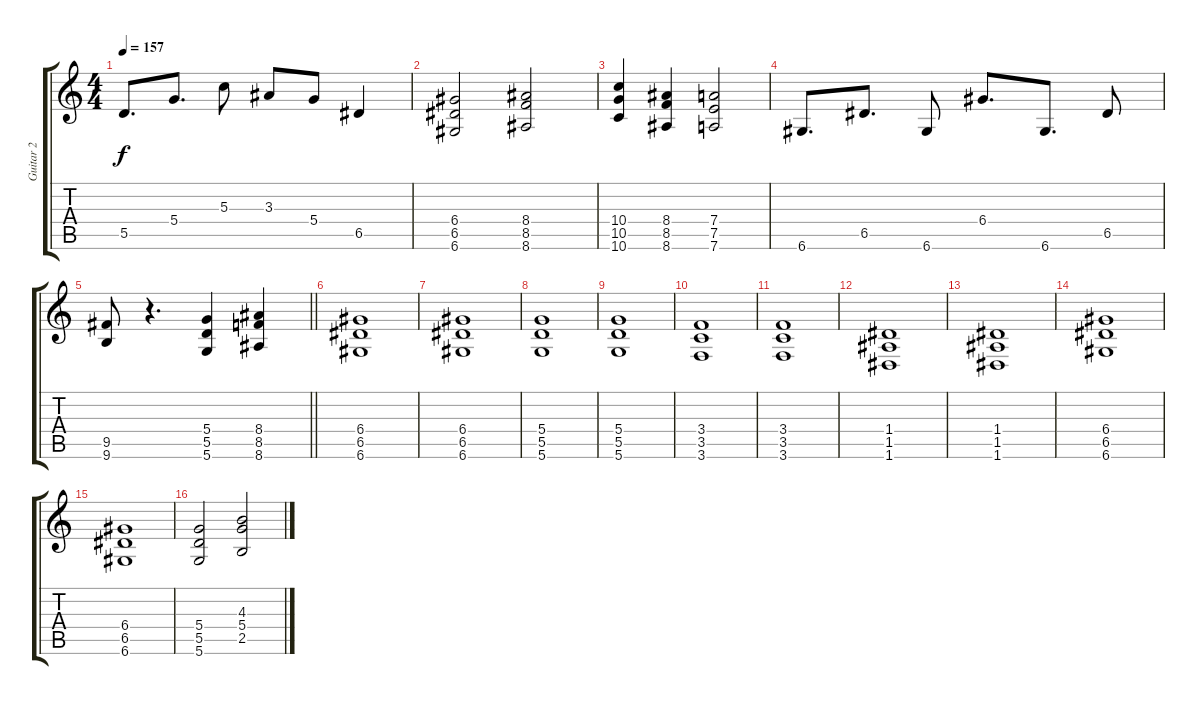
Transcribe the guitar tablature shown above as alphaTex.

\track ("Guitar 2" "Guitar 2") {instrument overdrivenguitar}
\staff {score tabs}
\tuning (E4 B3 G3 D3 A2 D2) {hide}
\ts (4 4)
\tempo 157
\clef g2
\ks c
5.5.8{d dy f} 5.4.8{d} 5.3.8 3.3.8 5.4.8 6.5.4 |
(6.4 6.5 6.6).2 (8.4 8.5 8.6).2 |
(10.4 10.5 10.6).4 (8.4 8.5 8.6).4 (7.4 7.5 7.6).2 |
6.6.8{d} 6.5.8{d} 6.6.8 6.4.8{d} 6.6.8{d} 6.5.8 |
\barLineRight lightlight
(9.5 9.6).8 r.4{d} (5.4 5.5 5.6).4 (8.4 8.5 8.6).4 |
(6.4 6.5 6.6).1 |
(6.4 6.5 6.6).1 |
(5.4 5.5 5.6).1 |
(5.4 5.5 5.6).1 |
(3.4 3.5 3.6).1 |
(3.4 3.5 3.6).1 |
(1.4 1.5 1.6).1 |
(1.4 1.5 1.6).1 |
(6.4 6.5 6.6).1 |
(6.4 6.5 6.6).1 |
(5.4 5.5 5.6).2 (4.3 5.4 2.5).2
